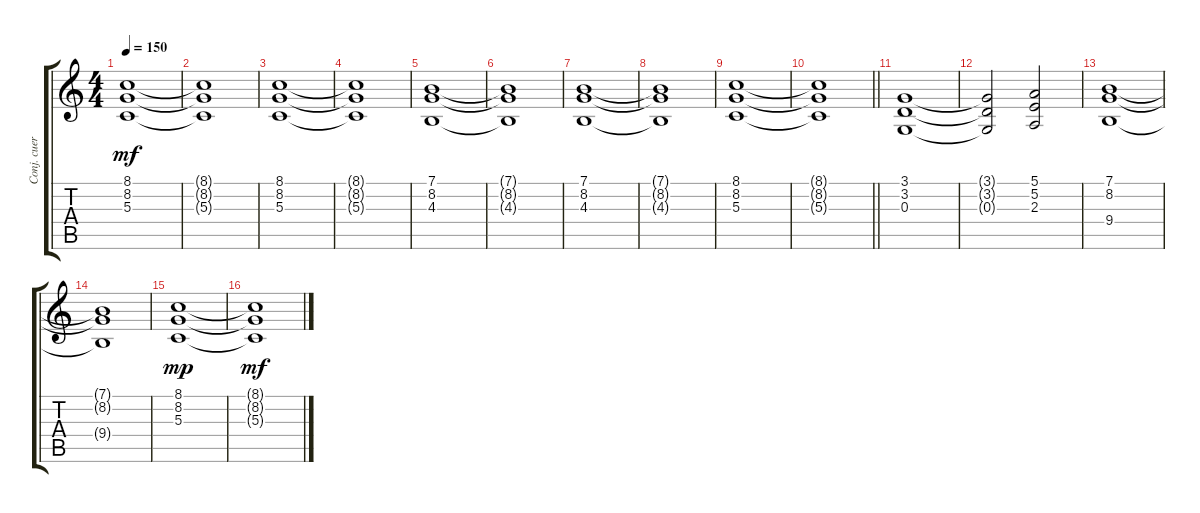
\track ("Conj. cuerdas" "Conj. cuer") {instrument stringensemble2}
\staff {score tabs}
\tuning (E4 B3 G3 D3 A2 E2) {hide}
\ts (4 4)
\tempo 150
\clef g2
\ks c
(8.1 8.2 5.3).1{dy mf} |
(8.1{t} 8.2{t} 5.3{t}).1 |
(8.1 8.2 5.3).1 |
(8.1{t} 8.2{t} 5.3{t}).1 |
(7.1 8.2 4.3).1 |
(7.1{t} 8.2{t} 4.3{t}).1 |
(7.1 8.2 4.3).1 |
(7.1{t} 8.2{t} 4.3{t}).1 |
(8.1 8.2 5.3).1 |
\barLineRight lightlight
(8.1{t} 8.2{t} 5.3{t}).1 |
(3.1 3.2 0.3).1 |
(3.1{t} 3.2{t} 0.3{t}).2 (5.1 5.2 2.3).2 |
(7.1 8.2 9.4).1 |
(7.1{t} 8.2{t} 9.4{t}).1 |
(8.1 8.2 5.3).1{dy mp} |
(8.1{t} 8.2{t} 5.3{t}).1{dy mf}
